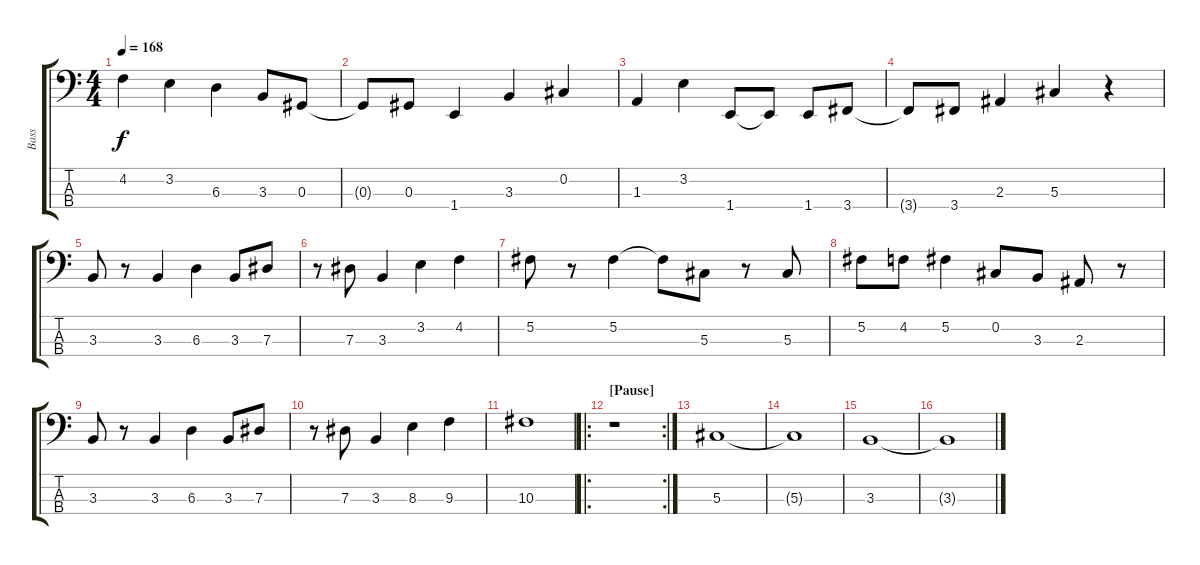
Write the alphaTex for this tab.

\track ("Bass" "Bass") {instrument electricbassfinger}
\staff {score tabs}
\tuning (Gb2 Db2 Ab1 Eb1) {hide}
\ts (4 4)
\tempo 168
\clef f4
\ks c
4.2.4{dy f} 3.2.4 6.3.4 3.3.8 0.3.8 |
0.3{t}.8 0.3.8 1.4.4 3.3.4 0.2.4 |
1.3.4 3.2.4 1.4.8 1.4{t}.8 1.4.8 3.4.8 |
3.4{t}.8 3.4.8 2.3.4 5.3.4 r.4 |
3.3.8 r.8 3.3.4 6.3.4 3.3.8 7.3.8 |
r.8 7.3.8 3.3.4 3.2.4 4.2.4 |
5.2.8 r.8 5.2.4 5.2{t}.8 5.3.8 r.8 5.3.8 |
5.2.8 4.2.8 5.2.4 0.2.8 3.3.8 2.3.8 r.8 |
3.3.8 r.8 3.3.4 6.3.4 3.3.8 7.3.8 |
r.8 7.3.8 3.3.4 8.3.4 9.3.4 |
10.3.1 |
\ro
\rc 2
\section ("" "[Pause]")
r.1 |
5.3.1 |
5.3{t}.1 |
3.3.1 |
3.3{t}.1
